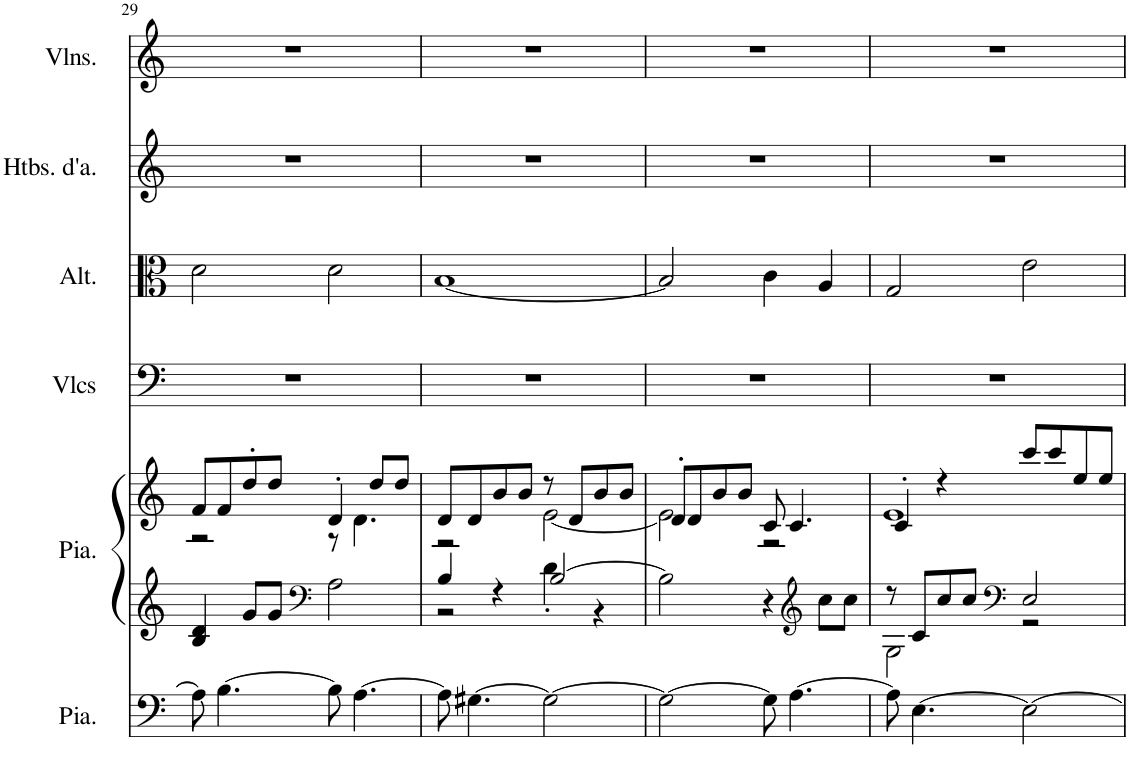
**kern	**kern	**kern	**kern	**kern	**kern	**kern
*part6	*part5	*part5	*part4	*part3	*part2	*part1
*staff7	*staff6	*staff5	*staff4	*staff3	*staff2	*staff1
*I"Piano, Pedals	*I"Piano, Organ	*	*I"Violoncelles, Bass	*I"Altos, Tenor	*I"Hautbois d'amour, Alto	*I"Violons, Soprano
*I'Pia.	*I'Pia.	*	*I'Vlcs	*I'Alt.	*I'Htbs. d'a.	*I'Vlns.
!!LO:PB:g=z
*clefF4	*clefG2	*clefG2	*clefF4	*clefC3	*clefG2	*clefG2
*	*	*	*	*	*Trd2c3	*
*k[]	*k[]	*k[]	*k[]	*k[]	*k[]	*k[]
*M4/4	*M4/4	*M4/4	*M4/4	*M4/4	*M4/4	*M4/4
=29	=29	=29	=29	=29	=29	=29
*	*	*^	*	*	*	*
8A\]	4B/ 4d/	8f/L	2r	1r	2d\	1r	1r
[4.B\	.	8f/	.	.	.	.	.
.	8g/L	8dd'/	.	.	.	.	.
.	8g/J	8dd/J	.	.	.	.	.
*	*clefF4	*	*	*	*	*	*
8B\]	2A\	4d'/	8r	.	2d\	.	.
[4.A\	.	.	4.d\	.	.	.	.
.	.	8dd/L	.	.	.	.	.
.	.	8dd/J	.	.	.	.	.
=30	=30	=30	=30	=30	=30	=30	=30
*	*^	*	*	*	*	*	*
8A\]	4B/	2r	8d/L	2r	1r	[1B	1r	1r
[4.G#X\	.	.	8d/	.	.	.	.	.
.	4r	.	8b/	.	.	.	.	.
.	.	.	8b/J	.	.	.	.	.
2G#\_	[2B/	4d'\	8r	[2e\	.	.	.	.
.	.	.	8d/L	.	.	.	.	.
.	.	4r	8b/	.	.	.	.	.
.	.	.	8b/J	.	.	.	.	.
*	*v	*v	*	*	*	*	*	*
=31	=31	=31	=31	=31	=31	=31	=31
2G#\_	2B\]	8d'/L	2e\]	1r	2B/]	1r	1r
.	.	8d/	.	.	.	.	.
.	.	8b/	.	.	.	.	.
.	.	8b/J	.	.	.	.	.
8G#\]	4r	8c/	2r	.	4c\	.	.
[4.A\	.	4.c/	.	.	.	.	.
*	*clefG2	*	*	*	*	*	*
.	8cc\L	.	.	.	4A/	.	.
.	8cc\J	.	.	.	.	.	.
=32	=32	=32	=32	=32	=32	=32	=32
*	*^	*	*	*	*	*	*
8A\]	8r	2G\	4c'/	1e	1r	2G/	1r	1r
[4.E\	8c/L	.	.	.	.	.	.	.
.	8cc/	.	4r	.	.	.	.	.
.	8cc/J	.	.	.	.	.	.	.
*	*clefF4	*	*	*	*	*	*	*
2E\_	2E/	2r	8ccc/L	.	.	2e\	.	.
.	.	.	8ccc/	.	.	.	.	.
.	.	.	8ee/	.	.	.	.	.
.	.	.	8ee/J	.	.	.	.	.
*	*v	*v	*	*	*	*	*	*
*	*	*v	*v	*	*	*	*
=	=	=	=	=	=	=
*-	*-	*-	*-	*-	*-	*-
